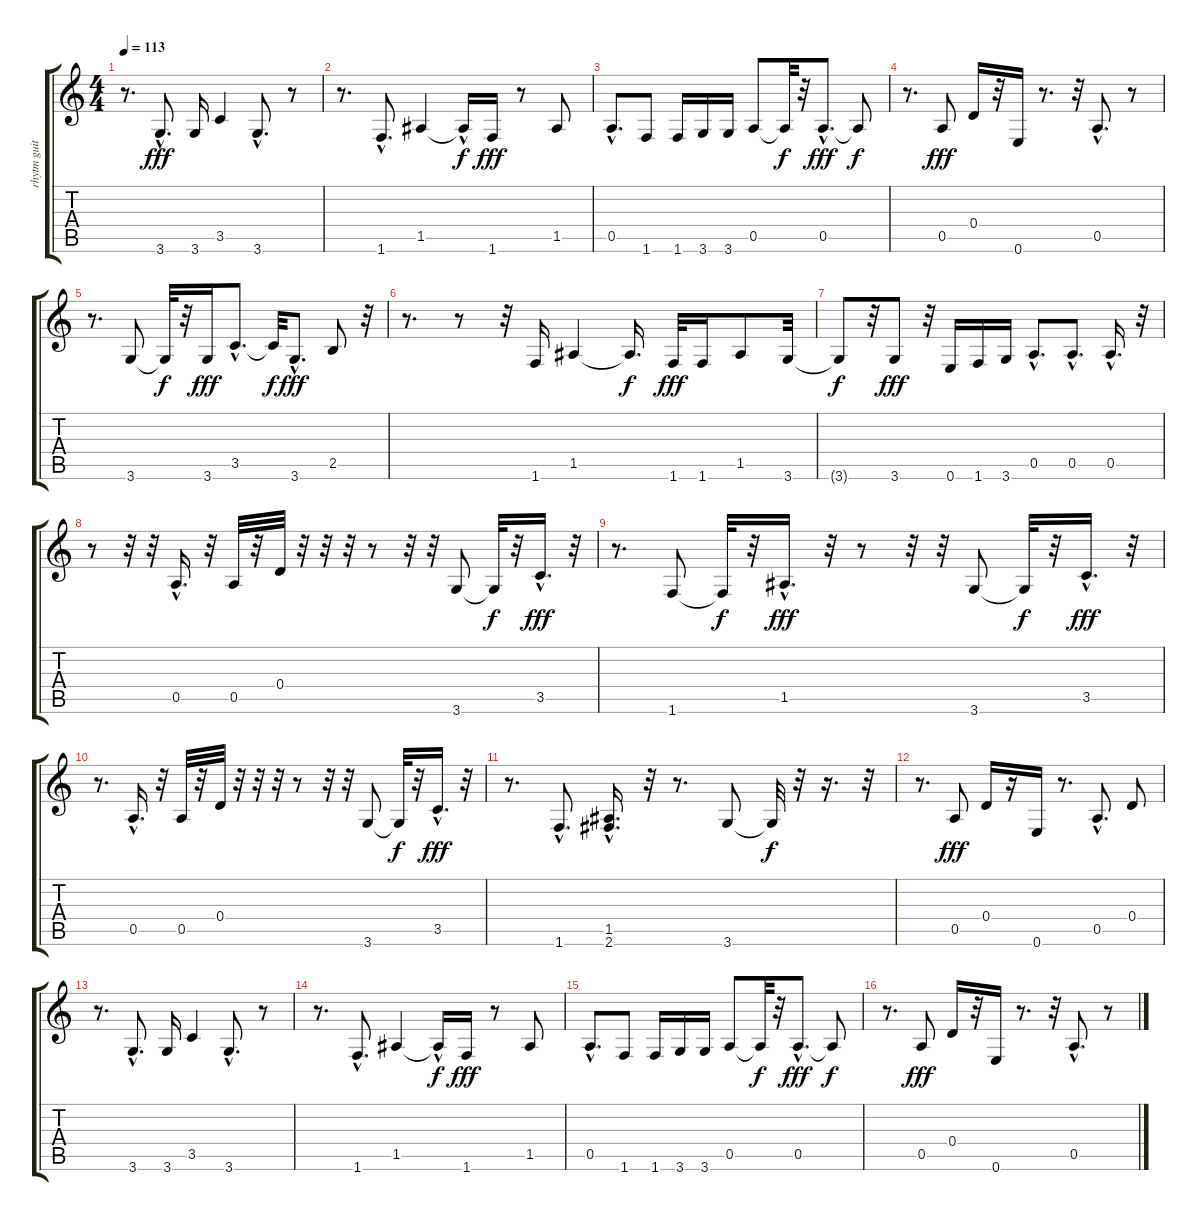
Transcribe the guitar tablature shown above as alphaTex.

\track ("rhytm guitar" "rhytm guit") {instrument distortionguitar}
\staff {score tabs}
\tuning (E4 B3 G3 D3 A2 E2) {hide}
\ts (4 4)
\tempo 113
\clef g2
\ks c
r.8{d dy fff} 3.6{hac}.8{d} 3.6.16 3.5.4 3.6{hac}.8{d} r.8 |
r.8{d} 1.6{hac}.8{d} 1.5.4 1.5{hac t}.16{dy f} 1.6.16{dy fff} r.8 1.5.8 |
0.5{hac}.8{d} 1.6.8 1.6.16 3.6.16 3.6.16 0.5.8 0.5{t}.32{dy f} r.32 0.5{hac}.8{d dy fff} 0.5{t}.8{dy f} |
r.8{d} 0.5.8{dy fff} 0.4.16 r.32 0.6.16 r.8{d} r.32 0.5{hac}.8{d} r.8 |
r.8{d} 3.6.8 3.6{t}.32{dy f} r.32 3.6.16{dy fff} 3.5{hac}.8{d} 3.5{t}.32{dy f} 3.6{hac}.8{d dy fff} 2.5.8 r.32 |
r.8{d} r.8 r.32 1.6.16 1.5.4 1.5{t}.16{d dy f} 1.6.32{dy fff} 1.6.16 1.5.8 3.6.32 |
3.6{t}.8{dy f} r.32 3.6.8{dy fff} r.32 0.6.16 1.6.16 3.6.16 0.5{hac}.8{d} 0.5{hac}.8{d} 0.5{hac}.16{d} r.32 |
r.8 r.32 r.32 0.5{hac}.16{d} r.32 0.5.32 r.32 0.4.32 r.32 r.32 r.32 r.8 r.32 r.32 3.6.8 3.6{t}.32{dy f} r.32 3.5{hac}.16{d dy fff} r.32 |
r.8{d} 1.6.8 1.6{t}.32{dy f} r.32 1.5{hac}.16{d dy fff} r.32 r.8 r.32 r.32 3.6.8 3.6{t}.32{dy f} r.32 3.5{hac}.16{d dy fff} r.32 |
r.8{d} 0.5{hac}.16{d} r.32 0.5.32 r.32 0.4.32 r.32 r.32 r.32 r.8 r.32 r.32 3.6.8 3.6{t}.32{dy f} r.32 3.5{hac}.16{d dy fff} r.32 |
r.8{d} 1.6{hac}.8{d} (1.5{hac} 2.6).16{d} r.32 r.8{d} 3.6.8 3.6{t}.32{dy f} r.32 r.16{d} r.32 |
r.8{d} 0.5.8{dy fff} 0.4.16 r.16 0.6.16 r.8{d} 0.5{hac}.8{d} 0.4.8 |
r.8{d} 3.6{hac}.8{d} 3.6.16 3.5.4 3.6{hac}.8{d} r.8 |
r.8{d} 1.6{hac}.8{d} 1.5.4 1.5{hac t}.16{dy f} 1.6.16{dy fff} r.8 1.5.8 |
0.5{hac}.8{d} 1.6.8 1.6.16 3.6.16 3.6.16 0.5.8 0.5{t}.32{dy f} r.32 0.5{hac}.8{d dy fff} 0.5{t}.8{dy f} |
r.8{d} 0.5.8{dy fff} 0.4.16 r.32 0.6.16 r.8{d} r.32 0.5{hac}.8{d} r.8
